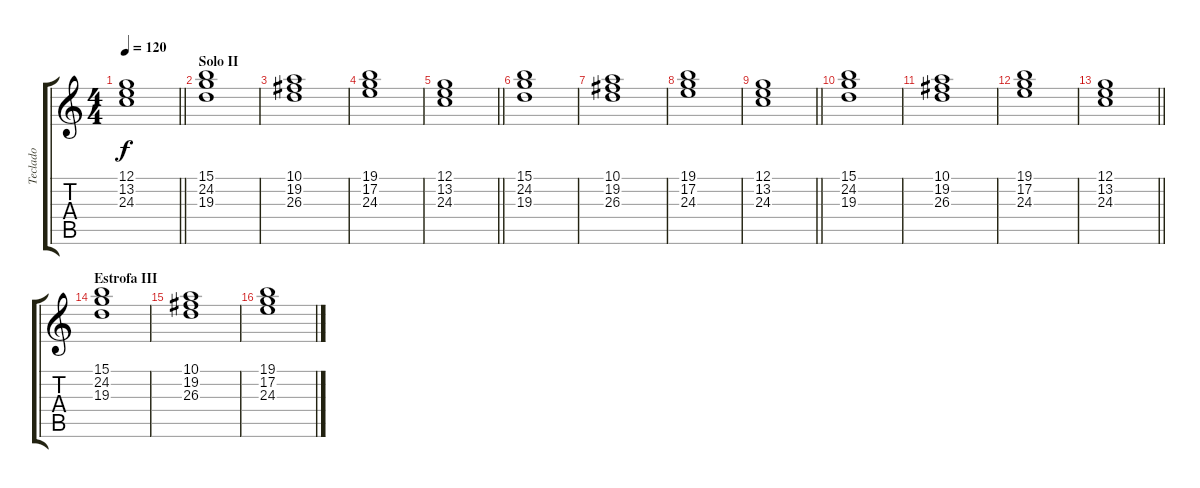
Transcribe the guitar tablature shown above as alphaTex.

\track ("Teclado" "Teclado") {instrument rockorgan}
\staff {score tabs}
\tuning (E4 B3 G3 D3 A2 E2) {hide}
\ts (4 4)
\tempo 120
\clef g2
\barLineRight lightlight
\ks c
(12.1 13.2 24.3).1{dy f} |
\section ("" "Solo II")
(15.1 24.2 19.3).1 |
(10.1 19.2 26.3).1 |
(19.1 17.2 24.3).1 |
\barLineRight lightlight
(12.1 13.2 24.3).1 |
(15.1 24.2 19.3).1 |
(10.1 19.2 26.3).1 |
(19.1 17.2 24.3).1 |
\barLineRight lightlight
(12.1 13.2 24.3).1 |
(15.1 24.2 19.3).1 |
(10.1 19.2 26.3).1 |
(19.1 17.2 24.3).1 |
\barLineRight lightlight
(12.1 13.2 24.3).1 |
\section ("" "Estrofa III")
(15.1 24.2 19.3).1 |
(10.1 19.2 26.3).1 |
(19.1 17.2 24.3).1
